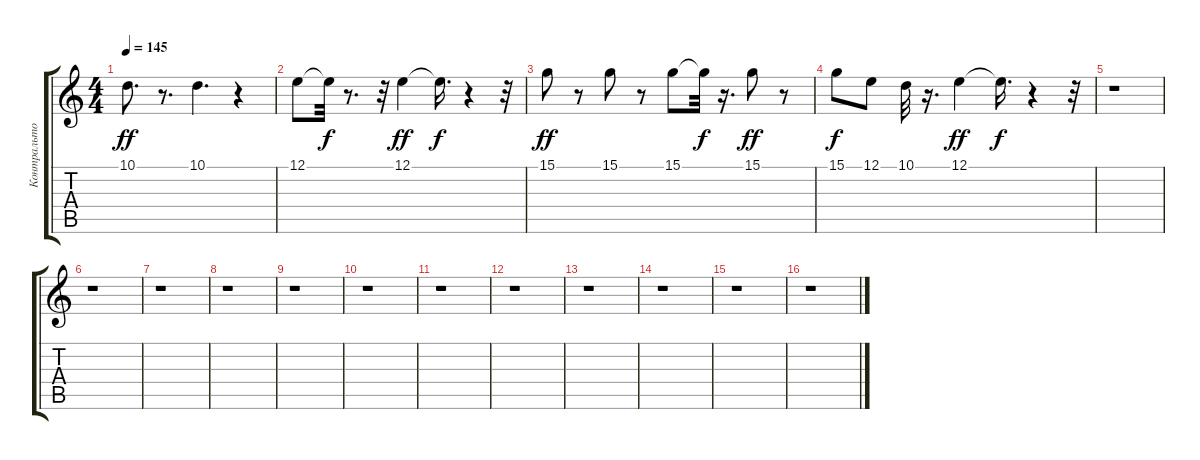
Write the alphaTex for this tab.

\track ("Контральто Сакс" "Контральто") {instrument altosax}
\staff {score tabs}
\tuning (E4 B3 G3 D3 A2 E2) {hide}
\ts (4 4)
\tempo 145
\clef g2
\ks c
10.1.8{d dy ff} r.8{d} 10.1.4{d} r.4 |
12.1.8 12.1{t}.32{dy f} r.8{d} r.32 12.1.4{dy ff} 12.1{t}.16{d dy f} r.4 r.32 |
15.1.8{dy ff} r.8 15.1.8 r.8 15.1.8 15.1{t}.32{dy f} r.16{d} 15.1.8{dy ff} r.8 |
15.1.8{dy f} 12.1.8 10.1.32 r.16{d} 12.1.4{dy ff} 12.1{t}.16{d dy f} r.4 r.32 |
r.1 |
r.1 |
r.1 |
r.1 |
r.1 |
r.1 |
r.1 |
r.1 |
r.1 |
r.1 |
r.1 |
r.1
